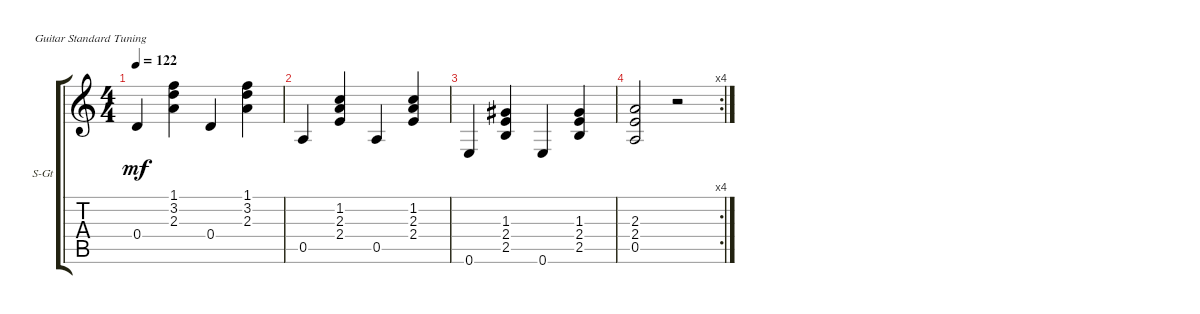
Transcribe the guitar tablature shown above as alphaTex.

\defaultSystemsLayout 4
\bracketExtendMode groupsimilarinstruments
\firstSystemTrackNameOrientation horizontal
\otherSystemsTrackNameOrientation horizontal
\track ("Steel Guitar" "S-Gt") {instrument acousticguitarsteel}
\staff {score tabs}
\tuning (E4 B3 G3 D3 A2 E2)
\ts (4 4)
\tempo 122
\clef g2
\ks c
0.4.4{dy mf} (2.3 1.1 3.2).4 0.4.4 (1.1 3.2 2.3).4 |
0.5.4 (2.4 2.3 1.2).4 0.5.4 (2.4 2.3 1.2).4 |
0.6.4 (2.5 2.4 1.3).4 0.6.4 (2.5 2.4 1.3).4 |
\rc 4
(2.3 0.5 2.4).2 r.2
